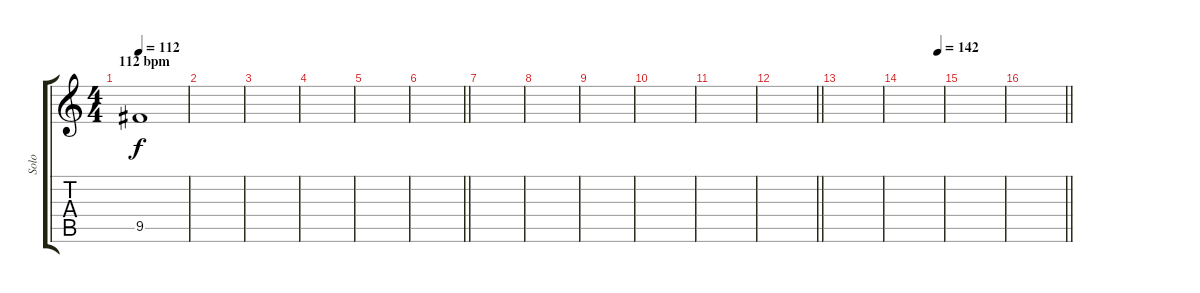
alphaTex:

\track ("Solo" "Solo") {instrument electricguitarjazz}
\staff {score tabs}
\tuning (E4 B3 G3 D3 A2 D2) {hide}
\ts (4 4)
\section ("" "112 bpm")
\tempo 112
\clef g2
\ks c
9.5.1{dy f volume 0} |
|
|
|
|
\barLineRight lightlight
|
|
|
|
|
|
\barLineRight lightlight
|
|
\tempo (142 0.875)
|
|
\barLineRight lightlight
